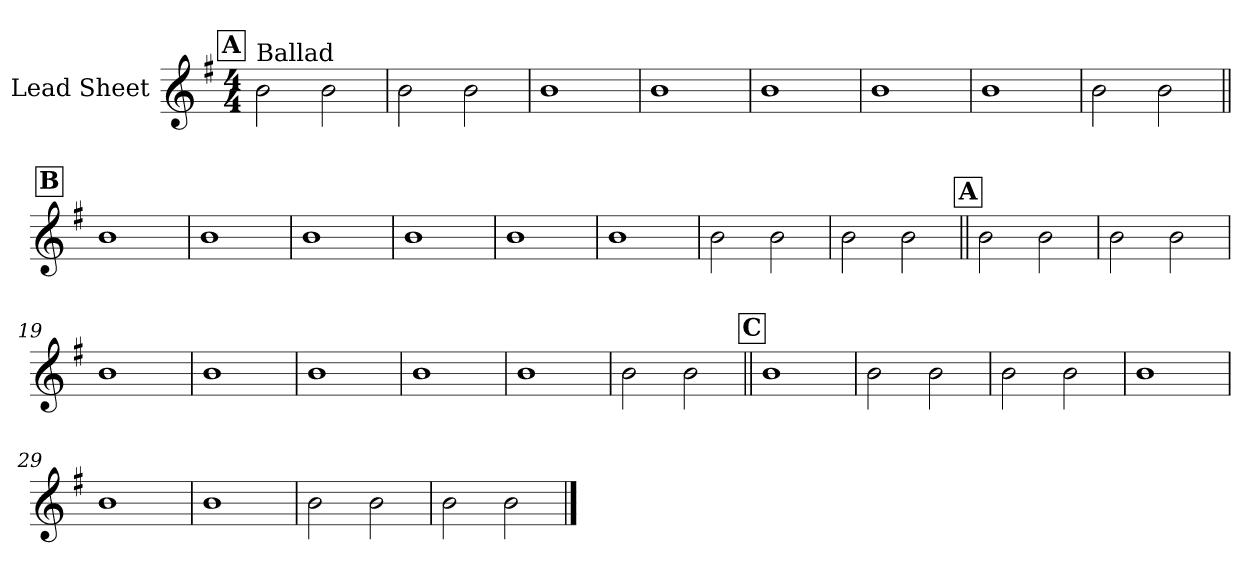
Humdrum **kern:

**kern
*part1
*staff1
*I"Lead Sheet
*clefG2
*k[f#]
*G:
*M4/4
!!LO:REH:place=s1:a:fs=14:t=A
=1
!LO:TX:a:t=Ballad
2b\
2b\
=2
2b\
2b\
=3
1b
=4
1b
!!LO:LB:g=z
=5
1b
=6
1b
=7
1b
=8
2b\
2b\
!!LO:LB:g=z
!!LO:REH:place=s1:a:fs=14:t=B
=9||
1b
=10
1b
=11
1b
=12
1b
!!LO:LB:g=z
=13
1b
=14
1b
=15
2b\
2b\
=16
2b\
2b\
!!LO:LB:g=z
!!LO:REH:place=s1:a:fs=14:t=A
=17||
2b\
2b\
=18
2b\
2b\
=19
1b
=20
1b
!!LO:LB:g=z
=21
1b
=22
1b
=23
1b
=24
2b\
2b\
!!LO:LB:g=z
!!LO:REH:place=s1:a:fs=14:t=C
=25||
1b
=26
2b\
2b\
=27
2b\
2b\
=28
1b
!!LO:LB:g=z
=29
1b
=30
1b
=31
2b\
2b\
=32
2b\
2b\
==
*-
